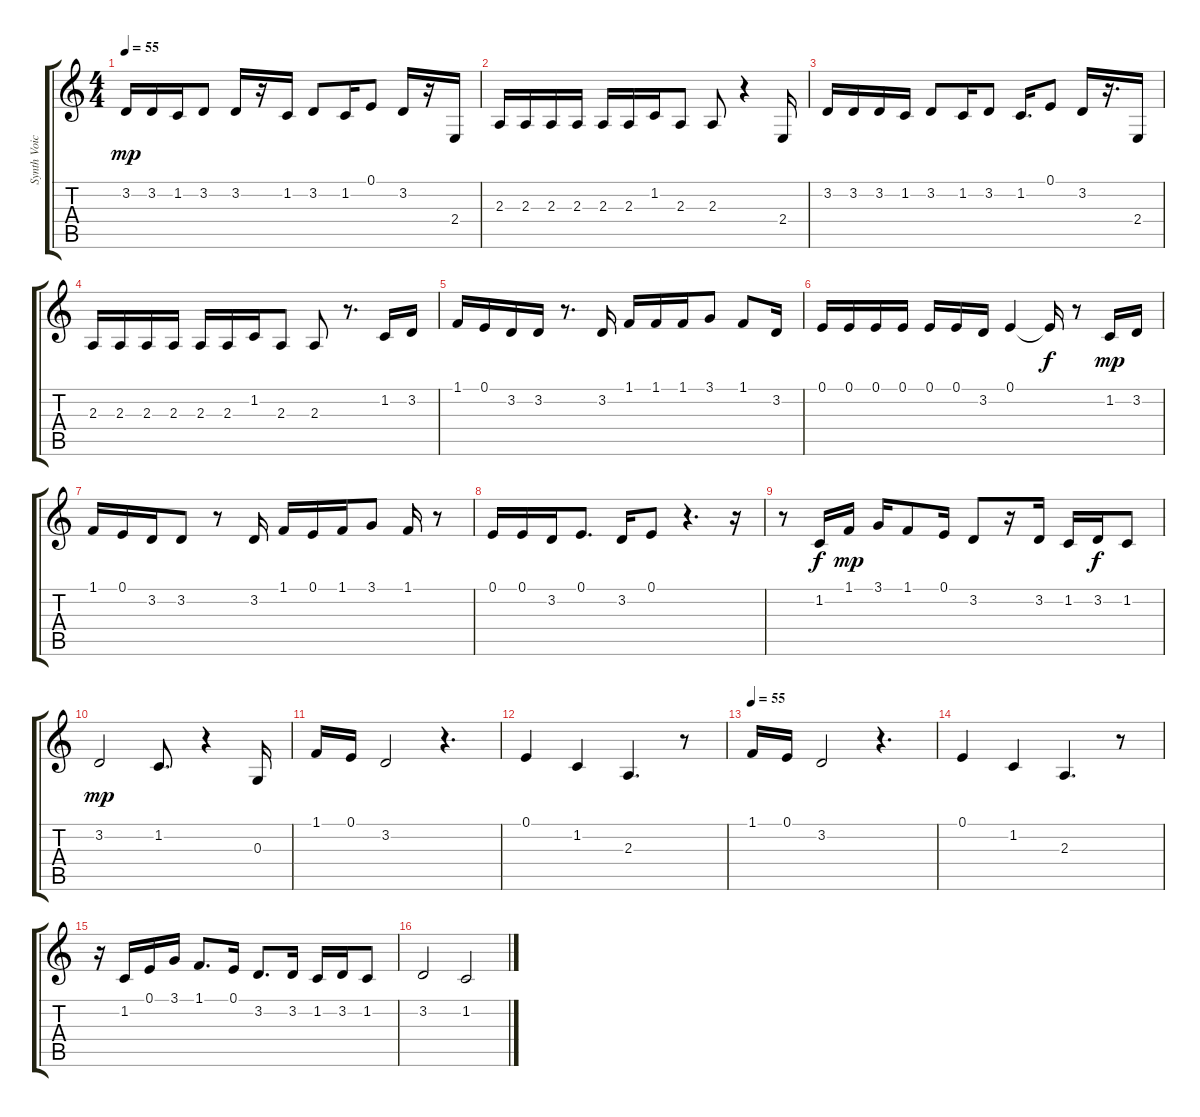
\track ("Synth Voice" "Synth Voic") {instrument tenorsax}
\staff {score tabs}
\tuning (E4 B3 G3 D3 A2 E2) {hide}
\ts (4 4)
\tempo 55
\clef g2
\ks c
3.2.16{dy mp} 3.2.16 1.2.16 3.2.8 3.2.16 r.16 1.2.16 3.2.8 1.2.16 0.1.8 3.2.16 r.16 2.4.16 |
2.3.16 2.3.16 2.3.16 2.3.16 2.3.16 2.3.16 1.2.16 2.3.8 2.3.8 r.4 2.4.16{volume 10} |
3.2.16 3.2.16 3.2.16 1.2.16 3.2.8 1.2.16 3.2.8 1.2.16{d} 0.1.8 3.2.16 r.16{d} 2.4.16 |
2.3.16 2.3.16 2.3.16 2.3.16 2.3.16 2.3.16 1.2.16 2.3.8 2.3.8 r.8{d} 1.2.16 3.2.16 |
1.1.16 0.1.16 3.2.16 3.2.16 r.8{d} 3.2.16 1.1.16 1.1.16 1.1.16 3.1.8 1.1.8 3.2.16 |
0.1.16 0.1.16 0.1.16 0.1.16 0.1.16 0.1.16 3.2.16 0.1.4{volume 10} 0.1{t}.16{dy f} r.8 1.2.16{dy mp volume 10} 3.2.16 |
1.1.16 0.1.16 3.2.16 3.2.8 r.8 3.2.16 1.1.16 0.1.16 1.1.16 3.1.8 1.1.16 r.8 |
0.1.16 0.1.16 3.2.16 0.1.8{d} 3.2.16 0.1.8 r.4{d} r.16 |
r.8{volume 13} 1.2.16{dy f} 1.1.16{dy mp} 3.1.16 1.1.8{volume 11} 0.1.16 3.2.8 r.16 3.2.16 1.2.16 3.2.16{dy f} 1.2.8 |
3.2.2{dy mp volume 10} 1.2.8{d volume 10} r.4 0.3.16 |
1.1.16 0.1.16 3.2.2{volume 10} r.4{d} |
0.1.4{volume 10} 1.2.4 2.3.4{d volume 10} r.8 |
\tempo 55
1.1.16{volume 10} 0.1.16 3.2.2{volume 10} r.4{d} |
0.1.4{volume 10} 1.2.4 2.3.4{d volume 10} r.8 |
r.16 1.2.16{volume 10} 0.1.16 3.1.16 1.1.8{d} 0.1.16 3.2.8{d} 3.2.16 1.2.16 3.2.16 1.2.8 |
3.2.2{volume 10} 1.2.2{volume 10}
